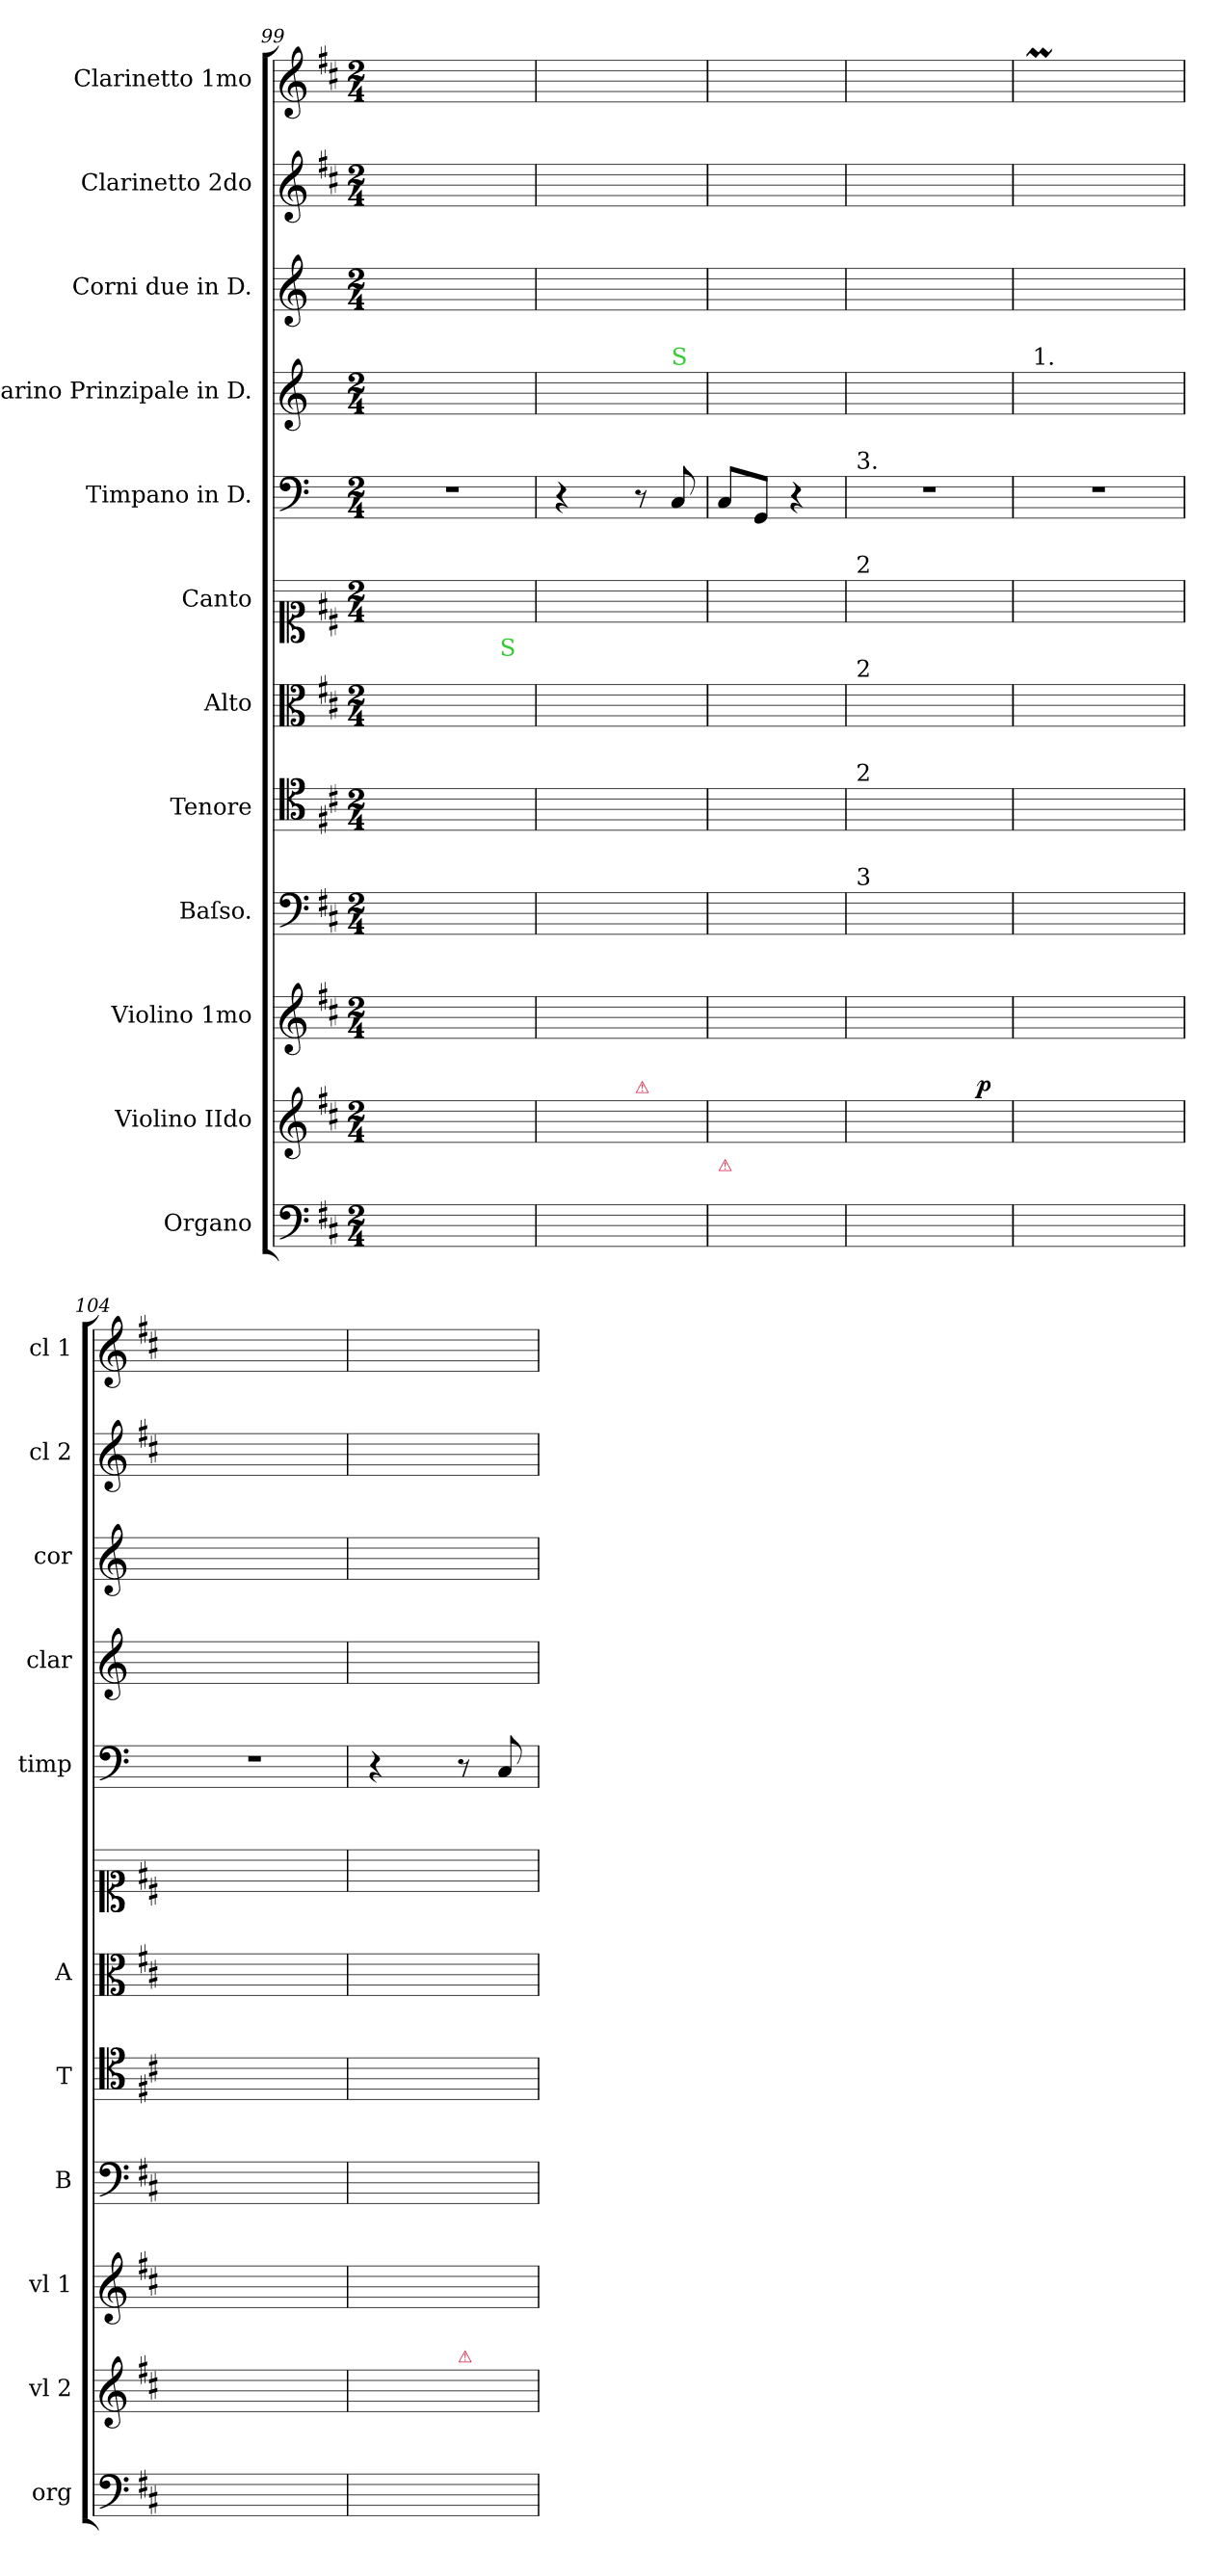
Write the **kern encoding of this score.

**kern	**kern	**dynam	**kern	**kern	**kern	**kern	**kern	**kern	**kern	**kern	**kern	**kern
*part12	*part11	*part11	*part10	*part9	*part8	*part7	*part6	*part5	*part4	*part3	*part2	*part1
*staff12	*staff11	*staff11	*staff10	*staff9	*staff8	*staff7	*staff6	*staff5	*staff4	*staff3	*staff2	*staff1
*I"Organo	*I"Violino IIdo	*	*I"Violino 1mo	*I"Baſso.	*I"Tenore	*I"Alto	*I"Canto	*I"Timpano in D.	*I"Clarino Prinzipale in D.	*I"Corni due in D.	*I"Clarinetto 2do	*I"Clarinetto 1mo
*I'org	*I'vl 2	*	*I'vl 1	*I'B	*I'T	*I'A	*	*I'timp	*I'clar	*I'cor	*I'cl 2	*I'cl 1
*clefF4	*clefG2	*	*clefG2	*clefF4	*clefC4	*clefC3	*clefC1	*clefF4	*clefG2	*clefG2	*clefG2	*clefG2
*	*	*	*	*	*	*	*	*	*ITrd-1c-2	*ITrd6c10	*	*
*k[f#c#]	*k[f#c#]	*	*k[f#c#]	*k[f#c#]	*k[f#c#]	*k[f#c#]	*k[f#c#]	*k[]	*k[f#c#]	*k[f#c#]	*k[f#c#]	*k[f#c#]
*D:	*D:	*	*D:	*D:	*D:	*D:	*D:	*	*	*	*D:	*D:
*M2/4	*M2/4	*	*M2/4	*M2/4	*M2/4	*M2/4	*M2/4	*M2/4	*M2/4	*M2/4	*M2/4	*M2/4
=99	=99	=99	=99	=99	=99	=99	=99	=99	=99	=99	=99	=99
2ryy	4ryy	.	4ryy	2ryy	4ryy	4ryy	4ryy	2r	8Ayy/ 8ayy/L	2ryy	4ryy	4ryy
.	.	.	.	.	.	.	.	.	16Ayy/ 16ayy/L	.	.	.
.	.	.	.	.	.	.	.	.	16Ayy/ 16ayy/JJ	.	.	.
.	8ryy	.	8ryy	.	8ryy	8ryy	8ryy	.	4Ayy/ 4ayy/	.	8ryy	8ryy
!	!	!	!	!	!	!LO:TX:a:color=limegreen:t=S	!	!	!	!	!	!
.	8d/yy	.	8ff#\yy	.	8d\yy	8cc#\yy	8ff#\yy	.	.	.	8dd\yy	8ff#\yy
=100	=100	=100	=100	=100	=100	=100	=100	=100	=100	=100	=100	=100
*	*	*	*	*	*	*	*	*	*^	*^	*	*
4ryy	8.c#/Lyy	.	8.ee\Lyy	4ryy	(8.c#\Lyy	4a\yy	8.ee\Lyy	4r	4ryy	4ryy	4ryy	4ryy	8.cc#X\Lyy	(8.ee\Lyy
.	32d/LLyy	.	(32ff#\LLyy	.	32d\LLyy)	.	32ff#\LLyy	.	.	.	.	.	(32dd\LLyy	32ff#\LLyy
.	32e/JJJyy	.	32gg\JJJyy)	.	32e\JJJyy	.	32gg\JJJyy	.	.	.	.	.	32ee\JJJyy)	32gg\JJJyy)
!	!LO:TX:a:color=crimson:t=⚠	!	!	!	!	!	!	!	!	!	!	!	!	!
8ryy	8d/Lyy	.	8ff#\Lyy	8ryy	8d\yy	8a\Lyy	8ff#\yy	8r	8ryy	8ryy	8ryy	8ryy	8dd\Lyy	8ff#\Lyy
!	!	!	!	!	!	!	!	!	!LO:TX:a:color=limegreen:t=S	!	!	!	!	!
8D\yy	8ff#\Jyy	.	8ddd\Jyy	8D\yy	8A\yy	8f#\Jyy	8dd\yy	8C/	8ee/yy	8a\yy	8f#/yy	8d\yy	8dd\Jyy	8ff#\Jyy
=101	=101	=101	=101	=101	=101	=101	=101	=101	=101	=101	=101	=101	=101	=101
!LO:TX:a:color=crimson:t=⚠	!	!	!	!	!	!	!	!	!	!	!	!	!	!
8A\Lyy	8ff#\Lyy	.	8ddd\Lyy	8A\Lyy	8A\yy	8f#\Lyy	8dd\yy	8C/L	8ff#/Lyy	8dd\Lyy	8f#/Lyy	8d\Lyy	8dd\Lyy	8ff#\Lyy
8AA/Jyy	8ee\Jyy	.	8ccc#\Jyy	8AA\Jyy	8A\yy	8e\Jyy	8cc#\yy	8GG/J	8ee/Jyy	8a\Jyy	8e/Jyy	8A\Jyy	8cc#X\Jyy	8ee\Jyy
4ryy	4ryy	.	4ryy	4ryy	4ryy	4ryy	4ryy	4r	4ryy	4ryy	4ryy	4ryy	4ryy	4ryy
=102	=102	=102	=102	=102	=102	=102	=102	=102	=102	=102	=102	=102	=102	=102
!	!	!	!	!	!	!	!	!	!	!	!LO:TX:b:t=3.	!	!	!
!	!	!	!	!	!	!	!	!LO:TX:a:t=3.	!	!	!	!	!	!
!	!	!	!	!	!	!	!LO:TX:a:t=2	!	!	!	!	!	!	!
!	!	!	!	!	!	!LO:TX:a:t=2	!	!	!	!	!	!	!	!
!	!	!	!	!	!LO:TX:a:t=2	!	!	!	!	!	!	!	!	!
!	!	!	!	!LO:TX:a:t=3	!	!	!	!	!	!	!	!	!	!
*	*	*	*	*	*	*	*	*	*v	*v	*	*	*	*
*	*	*	*	*	*	*	*	*	*	*v	*v	*	*
2ryy	4ryy	.	4ryy	2ryy	2ryy	2ryy	2ryy	2r	8Ayy/ 8ayy/L	2ryy	4ryy	4ryy
.	.	.	.	.	.	.	.	.	16Ayy/ 16ayy/L	.	.	.
.	.	.	.	.	.	.	.	.	16Ayy/ 16ayy/JJ	.	.	.
.	8ryy	.	8ryy	.	.	.	.	.	4Ayy/ 4ayy/	.	8ryy	8ryy
!	!	!LO:DY:a	!	!	!	!	!	!	!	!	!	!
.	8f#/yy	p	8dd\yy	.	.	.	.	.	.	.	8dd\yy	8ff#\yy
=103	=103	=103	=103	=103	=103	=103	=103	=103	=103	=103	=103	=103
!	!	!	!	!	!	!	!	!	!LO:TX:a:t=1.	!	!	!
2ryy	8.e/Lyy	.	8.cc#\Lyy	2ryy	2ryy	2ryy	2ryy	2r	2ryy	2ryy	(8.cc#X\Lyy	8.eeM\Lyy
.	32f#/LLyy	.	(32dd\LLyy	.	.	.	.	.	.	.	32dd\LLyy	32ff#\LLyy
.	32g/JJJyy	.	32ee\JJJyy)	.	.	.	.	.	.	.	32ee\JJJyy)	32gg\JJJyy
.	4f#/yy	.	4dd\yy	.	.	.	.	.	.	.	8dd\yy	4ff#\yy
.	.	.	.	.	.	.	.	.	.	.	8ryy	.
=104	=104	=104	=104	=104	=104	=104	=104	=104	=104	=104	=104	=104
2ryy	4ryy	.	4ryy	2ryy	4ryy	4ryy	4ryy	2r	8Ayy/ 8ayy/L	2ryy	4ryy	4ryy
.	.	.	.	.	.	.	.	.	16Ayy/ 16ayy/L	.	.	.
.	.	.	.	.	.	.	.	.	16Ayy/ 16ayy/JJ	.	.	.
.	8ryy	.	8ryy	.	8ryy	8ryy	8ryy	.	4Ayy/ 4ayy/	.	8ryy	8ryy
.	8d/yy	.	8ff#\yy	.	8d\yy	8a\yy	8ff#\yy	.	.	.	8dd\yy	8ff#\yy
=105	=105	=105	=105	=105	=105	=105	=105	=105	=105	=105	=105	=105
*	*	*	*	*	*	*	*	*	*	*^	*	*
4ryy	8.c#/Lyy	.	8.ee\Lyy	4ryy	(8.c#\Lyy	4a\yy	8.ee\Lyy	4r	4ryy	4ryy	4ryy	(8.cc#X\Lyy	(8.ee\Lyy
.	32d/LLyy	.	(32ff#\LLyy	.	32d\LLyy	.	32ff#\LLyy	.	.	.	.	32dd\LLyy	32ff#\LLyy
.	32e/JJJyy	.	32gg\JJJyy)	.	32e\JJJyy)	.	32gg\JJJyy	.	.	.	.	32ee\JJJyy)	32gg\JJJyy)
!	!LO:TX:a:color=crimson:t=⚠	!	!	!	!	!	!	!	!	!	!	!	!
8ryy	8d/Lyy	.	8ff#\Lyy	8ryy	8d\yy	8a\Lyy	8ff#\yy	8r	8ryy	8ryy	8ryy	8dd\Lyy	8ff#\Lyy
8D\yy	8ff#\Jyy	.	8ddd\Jyy	8D\yy	8A\yy	8f#\Jyy	8dd\yy	8C/	8dyy/ 8ddyy/	8f#/yy	8d\yy	8dd\Jyy	8ff#\Jyy
*	*	*	*	*	*	*	*	*	*	*v	*v	*	*
=	=	=	=	=	=	=	=	=	=	=	=	=
*-	*-	*-	*-	*-	*-	*-	*-	*-	*-	*-	*-	*-
